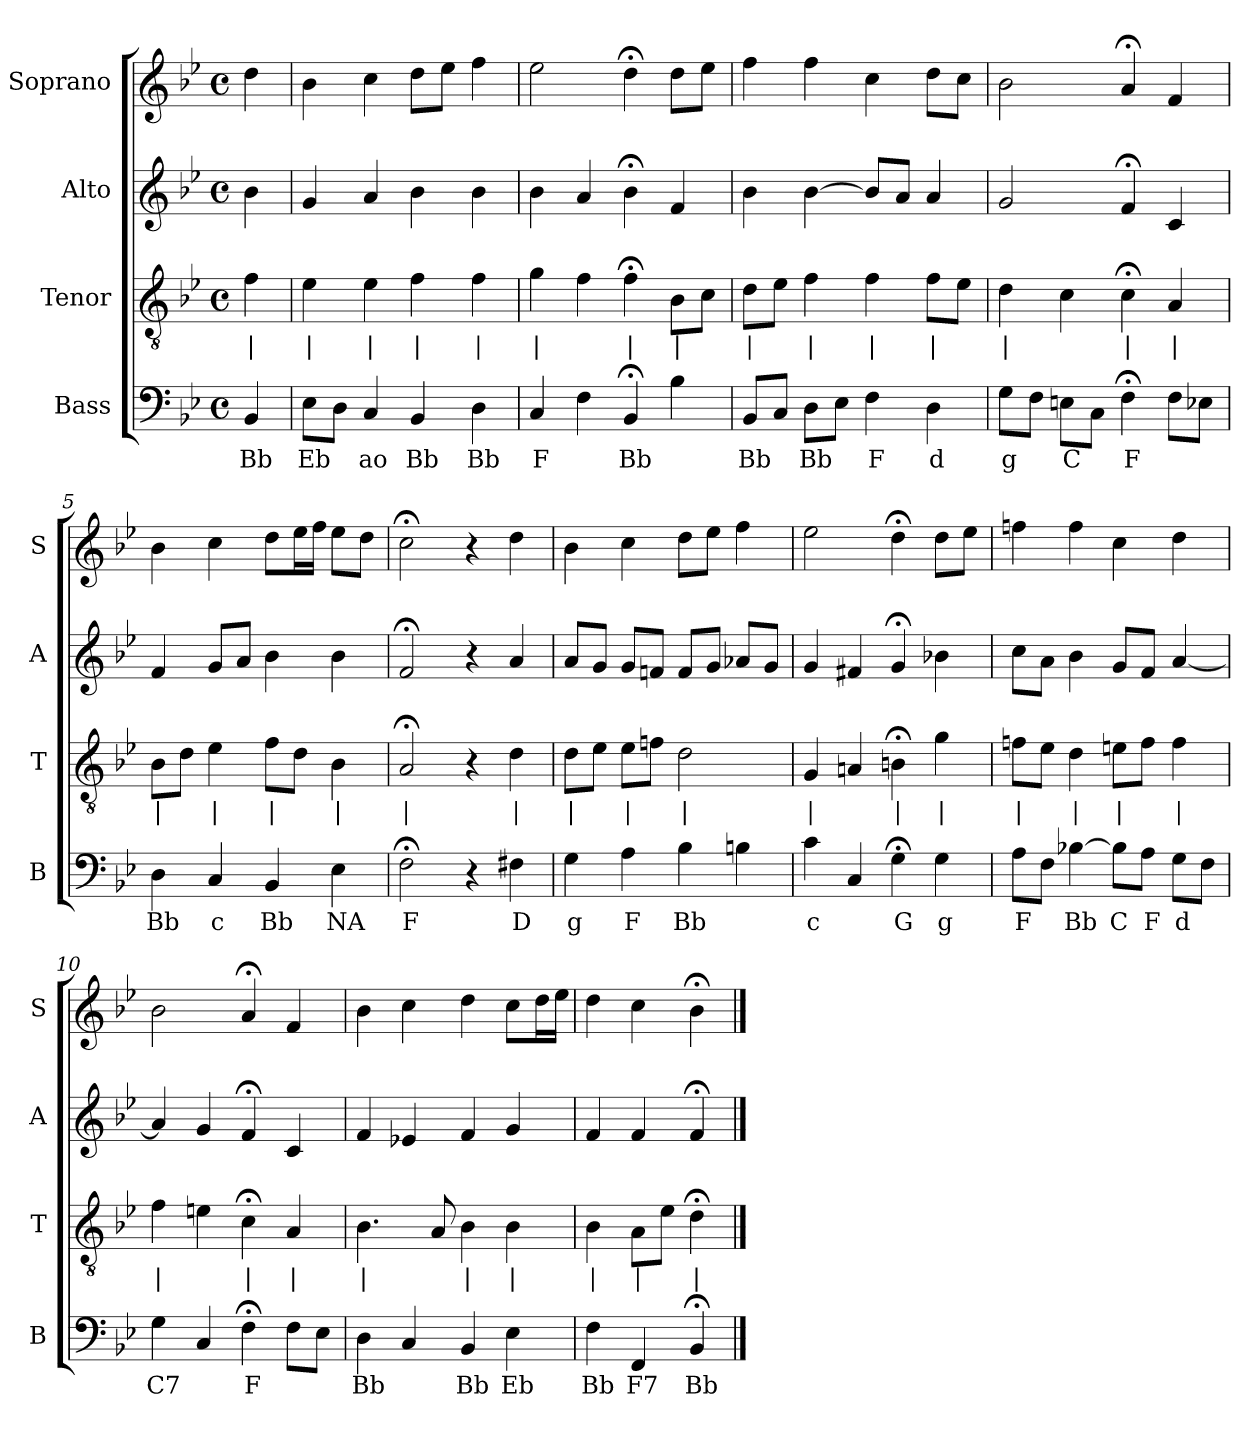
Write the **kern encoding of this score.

**kern	**text	**kern	**text	**kern	**kern
*part4	*part4	*part3	*part3	*part2	*part1
*staff4	*staff4	*staff3	*staff3	*staff2	*staff1
*I"Bass	*	*I"Tenor	*	*I"Alto	*I"Soprano
*I'B	*	*I'T	*	*I'A	*I'S
*clefF4	*	*clefGv2	*	*clefG2	*clefG2
*k[b-e-]	*	*k[b-e-]	*	*k[b-e-]	*k[b-e-]
*B-:	*	*B-:	*	*B-:	*B-:
*M4/4	*	*M4/4	*	*M4/4	*M4/4
*met(c)	*	*met(c)	*	*met(c)	*met(c)
*MM100	*	*MM100	*	*MM100	*MM100
=	=	=	=	=	=
4BB-	Bb	4f	|	4b-	4dd
=1	=1	=1	=1	=1	=1
8E-L	Eb	4e-	|	4g	4b-
8DJ	.	.	.	.	.
4C	ao	4e-	|	4a	4cc
4BB-	Bb	4f	|	4b-	8ddL
.	.	.	.	.	8ee-J
4D	Bb	4f	|	4b-	4ff
=2	=2	=2	=2	=2	=2
4C	F	4g	|	4b-	2ee-
4F	.	4f	.	4a	.
4BB-;<	Bb	4f;<	|	4b-;<	4dd;<
4B-	.	8B-L	|	4f	8ddL
.	.	8cJ	.	.	8ee-J
=3	=3	=3	=3	=3	=3
8BB-L	Bb	8dL	|	4b-	4ff
8CJ	.	8e-J	.	.	.
8DL	Bb	4f	|	[4b-	4ff
8E-J	.	.	.	.	.
4F	F	4f	|	8b-L]	4cc
.	.	.	.	8aJ	.
4D	d	8fL	|	4a	8ddL
.	.	8e-J	.	.	8ccJ
=4	=4	=4	=4	=4	=4
8GL	g	4d	|	2g	2b-
8FJ	.	.	.	.	.
8EnL	C	4c	.	.	.
8CJ	.	.	.	.	.
4F;<	F	4c;<	|	4f;<	4a;<
8FL	.	4A	|	4c	4f
8E-XJ	.	.	.	.	.
=5	=5	=5	=5	=5	=5
4D	Bb	8B-L	|	4f	4b-
.	.	8dJ	.	.	.
4C	c	4e-	|	8gL	4cc
.	.	.	.	8aJ	.
4BB-	Bb	8fL	|	4b-	8ddL
.	.	8dJ	.	.	16ee-L
.	.	.	.	.	16ffJJ
4E-	NA	4B-	|	4b-	8ee-L
.	.	.	.	.	8ddJ
=6	=6	=6	=6	=6	=6
2F;<	F	2A;<	|	2f;<	2cc;<
4r	.	4r	.	4r	4r
4F#X	D	4d	|	4a	4dd
=7	=7	=7	=7	=7	=7
4G	g	8dL	|	8aL	4b-
.	.	8e-J	.	8gJ	.
4A	F	8e-L	|	8gL	4cc
.	.	8fnJ	.	8fnJ	.
4B-	Bb	2d	|	8fL	8ddL
.	.	.	.	8gJ	8ee-J
4Bn	.	.	.	8a-XL	4ff
.	.	.	.	8gJ	.
=8	=8	=8	=8	=8	=8
4c	c	4G	|	4g	2ee-
4C	.	4An	.	4f#X	.
4G;<	G	4Bn;<	|	4g;<	4dd;<
4G	g	4g	|	4b-X	8ddL
.	.	.	.	.	8ee-J
=9	=9	=9	=9	=9	=9
8AL	F	8fnL	|	8ccL	4ffn
8FJ	.	8e-J	.	8aJ	.
[4B-X	Bb	4d	|	4b-	4ff
8B-L]	C	8enL	|	8gL	4cc
8AJ	F	8fJ	.	8fJ	.
8GL	d	4f	|	[4a	4dd
8FJ	.	.	.	.	.
=10	=10	=10	=10	=10	=10
4G	C7	4f	|	4a]	2b-
4C	.	4en	.	4g	.
4F;<	F	4c;<	|	4f;<	4a;<
8FL	.	4A	|	4c	4f
8E-J	.	.	.	.	.
=11	=11	=11	=11	=11	=11
4D	Bb	4.B-	|	4f	4b-
4C	.	.	.	4e-X	4cc
.	.	8A	.	.	.
4BB-	Bb	4B-	|	4f	4dd
4E-	Eb	4B-	|	4g	8ccL
.	.	.	.	.	16ddL
.	.	.	.	.	16ee-JJ
=12	=12	=12	=12	=12	=12
4F	Bb	4B-	|	4f	4dd
4FF	F7	8AL	|	4f	4cc
.	.	8e-J	.	.	.
4BB-;<	Bb	4d;<	|	4f;<	4b-;<
==	==	==	==	==	==
*-	*-	*-	*-	*-	*-
